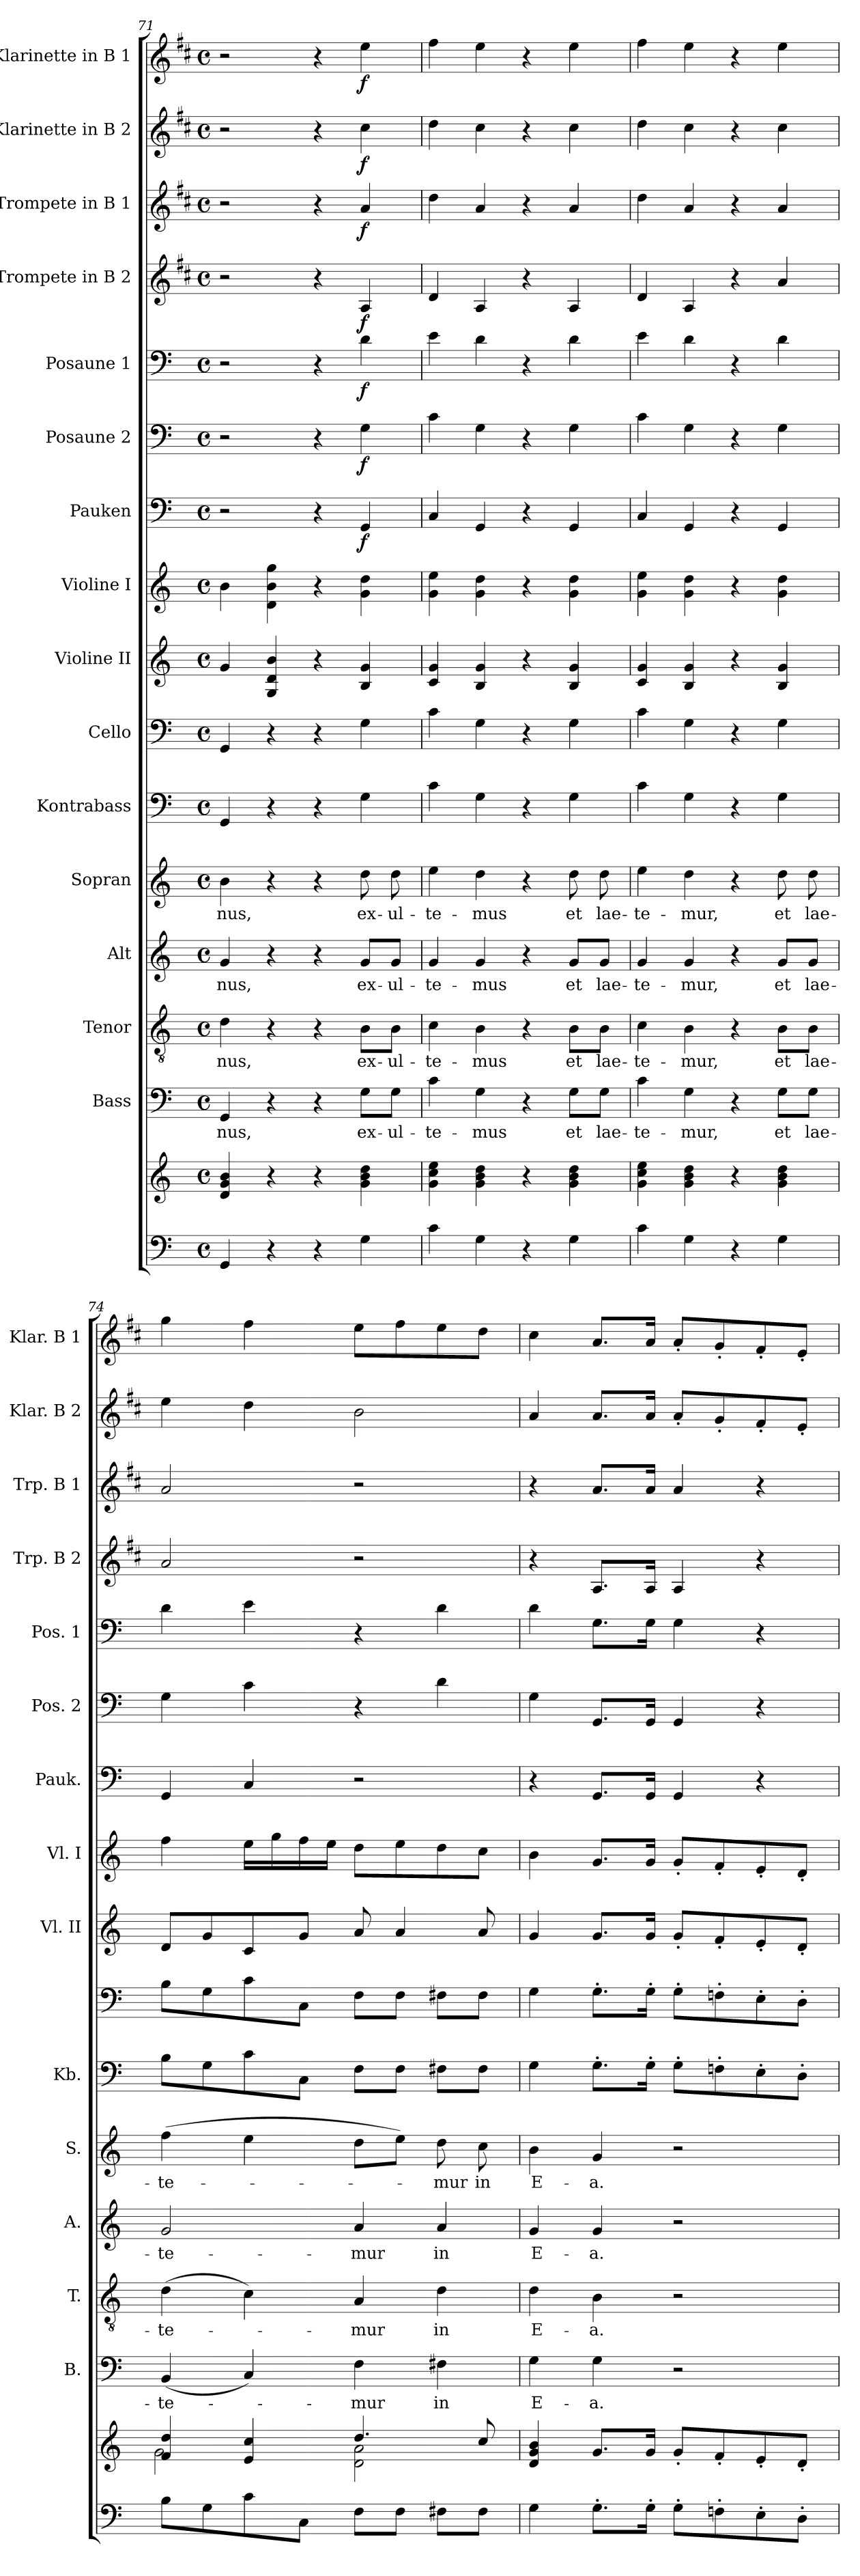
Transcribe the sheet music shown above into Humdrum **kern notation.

**kern	**kern	**kern	**text	**kern	**text	**kern	**text	**kern	**text	**kern	**kern	**kern	**kern	**kern	**dynam	**kern	**dynam	**kern	**dynam	**kern	**dynam	**kern	**dynam	**kern	**dynam	**kern	**dynam
*part16	*part16	*part15	*part15	*part14	*part14	*part13	*part13	*part12	*part12	*part11	*part10	*part9	*part8	*part7	*part7	*part6	*part6	*part5	*part5	*part4	*part4	*part3	*part3	*part2	*part2	*part1	*part1
*staff17	*staff16	*staff15	*staff15	*staff14	*staff14	*staff13	*staff13	*staff12	*staff12	*staff11	*staff10	*staff9	*staff8	*staff7	*staff7	*staff6	*staff6	*staff5	*staff5	*staff4	*staff4	*staff3	*staff3	*staff2	*staff2	*staff1	*staff1
*	*	*I"Bass	*	*I"Tenor	*	*I"Alt	*	*I"Sopran	*	*I"Kontrabass	*I"Cello	*I"Violine II	*I"Violine I	*I"Pauken	*	*I"Posaune 2	*	*I"Posaune 1	*	*I"Trompete in B 2	*	*I"Trompete in B 1	*	*I"Klarinette in B 2	*	*I"Klarinette in B 1	*
*	*	*I'B.	*	*I'T.	*	*I'A.	*	*I'S.	*	*I'Kb.	*	*I'Vl. II	*I'Vl. I	*I'Pauk.	*	*I'Pos. 2	*	*I'Pos. 1	*	*I'Trp. B 2	*	*I'Trp. B 1	*	*I'Klar. B 2	*	*I'Klar. B 1	*
!!LO:PB:g=z
*clefF4	*clefG2	*clefF4	*	*clefGv2	*	*clefG2	*	*clefG2	*	*clefF4	*clefF4	*clefG2	*clefG2	*clefF4	*	*clefF4	*	*clefF4	*	*clefG2	*	*clefG2	*	*clefG2	*	*clefG2	*
*	*	*	*	*	*	*	*	*	*	*ITrd7c12	*	*	*	*	*	*	*	*	*	*ITrd1c2	*	*ITrd1c2	*	*ITrd1c2	*	*ITrd1c2	*
*k[]	*k[]	*k[]	*	*k[]	*	*k[]	*	*k[]	*	*k[]	*k[]	*k[]	*k[]	*k[]	*	*k[]	*	*k[]	*	*k[]	*	*k[]	*	*k[]	*	*k[]	*
*C:	*C:	*C:	*	*C:	*	*C:	*	*C:	*	*C:	*C:	*C:	*C:	*C:	*	*C:	*	*C:	*	*C:	*	*C:	*	*C:	*	*C:	*
*M4/4	*M4/4	*M4/4	*	*M4/4	*	*M4/4	*	*M4/4	*	*M4/4	*M4/4	*M4/4	*M4/4	*M4/4	*	*M4/4	*	*M4/4	*	*M4/4	*	*M4/4	*	*M4/4	*	*M4/4	*
*met(c)	*met(c)	*met(c)	*	*met(c)	*	*met(c)	*	*met(c)	*	*met(c)	*met(c)	*met(c)	*met(c)	*met(c)	*	*met(c)	*	*met(c)	*	*met(c)	*	*met(c)	*	*met(c)	*	*met(c)	*
=71	=71	=71	=71	=71	=71	=71	=71	=71	=71	=71	=71	=71	=71	=71	=71	=71	=71	=71	=71	=71	=71	=71	=71	=71	=71	=71	=71
!	!	!	!LO:LY:b	!	!LO:LY:b	!	!LO:LY:b	!	!LO:LY:b	!	!	!	!	!	!	!	!	!	!	!	!	!	!	!	!	!	!
4GG/	4d/ 4g/ 4b/	4GG/	-nus,	4d\	-nus,	4g/	-nus,	4b\	-nus,	4GGG/	4GG/	4g/	4b\	2r	.	2r	.	2r	.	2r	.	2r	.	2r	.	2r	.
4r	4r	4r	.	4r	.	4r	.	4r	.	4r	4r	4G/ 4d/ 4b/	4d\ 4b\ 4gg\	.	.	.	.	.	.	.	.	.	.	.	.	.	.
4r	4r	4r	.	4r	.	4r	.	4r	.	4r	4r	4r	4r	4r	.	4r	.	4r	.	4r	.	4r	.	4r	.	4r	.
!	!	!	!LO:LY:b	!	!LO:LY:b	!	!LO:LY:b	!	!LO:LY:b	!	!	!	!	!	!LO:DY:b	!	!LO:DY:b	!	!LO:DY:b	!	!LO:DY:b	!	!LO:DY:b	!	!LO:DY:b	!	!LO:DY:b
4G\	4g\ 4b\ 4dd\	8G\L	ex-	8B\L	ex-	8g/L	ex-	8dd\	ex-	4GG\	4G\	4B/ 4g/	4g\ 4dd\	4GG/	f	4G\	f	4d\	f	4G/	f	4g/	f	4b\	f	4dd\	f
!	!	!	!LO:LY:b	!	!LO:LY:b	!	!LO:LY:b	!	!LO:LY:b	!	!	!	!	!	!	!	!	!	!	!	!	!	!	!	!	!	!
.	.	8G\J	-ul-	8B\J	-ul-	8g/J	-ul-	8dd\	-ul-	.	.	.	.	.	.	.	.	.	.	.	.	.	.	.	.	.	.
=72	=72	=72	=72	=72	=72	=72	=72	=72	=72	=72	=72	=72	=72	=72	=72	=72	=72	=72	=72	=72	=72	=72	=72	=72	=72	=72	=72
!	!	!	!LO:LY:b	!	!LO:LY:b	!	!LO:LY:b	!	!LO:LY:b	!	!	!	!	!	!	!	!	!	!	!	!	!	!	!	!	!	!
4c\	4g\ 4cc\ 4ee\	4c\	-te-	4c\	-te-	4g/	-te-	4ee\	-te-	4C\	4c\	4c/ 4g/	4g\ 4ee\	4C/	.	4c\	.	4e\	.	4c/	.	4cc\	.	4cc\	.	4ee\	.
!	!	!	!LO:LY:b	!	!LO:LY:b	!	!LO:LY:b	!	!LO:LY:b	!	!	!	!	!	!	!	!	!	!	!	!	!	!	!	!	!	!
4G\	4g\ 4b\ 4dd\	4G\	-mus	4B\	-mus	4g/	-mus	4dd\	-mus	4GG\	4G\	4B/ 4g/	4g\ 4dd\	4GG/	.	4G\	.	4d\	.	4G/	.	4g/	.	4b\	.	4dd\	.
4r	4r	4r	.	4r	.	4r	.	4r	.	4r	4r	4r	4r	4r	.	4r	.	4r	.	4r	.	4r	.	4r	.	4r	.
!	!	!	!LO:LY:b	!	!LO:LY:b	!	!LO:LY:b	!	!LO:LY:b	!	!	!	!	!	!	!	!	!	!	!	!	!	!	!	!	!	!
4G\	4g\ 4b\ 4dd\	8G\L	et	8B\L	et	8g/L	et	8dd\	et	4GG\	4G\	4B/ 4g/	4g\ 4dd\	4GG/	.	4G\	.	4d\	.	4G/	.	4g/	.	4b\	.	4dd\	.
!	!	!	!LO:LY:b	!	!LO:LY:b	!	!LO:LY:b	!	!LO:LY:b	!	!	!	!	!	!	!	!	!	!	!	!	!	!	!	!	!	!
.	.	8G\J	lae-	8B\J	lae-	8g/J	lae-	8dd\	lae-	.	.	.	.	.	.	.	.	.	.	.	.	.	.	.	.	.	.
=73	=73	=73	=73	=73	=73	=73	=73	=73	=73	=73	=73	=73	=73	=73	=73	=73	=73	=73	=73	=73	=73	=73	=73	=73	=73	=73	=73
!	!	!	!LO:LY:b	!	!LO:LY:b	!	!LO:LY:b	!	!LO:LY:b	!	!	!	!	!	!	!	!	!	!	!	!	!	!	!	!	!	!
4c\	4g\ 4cc\ 4ee\	4c\	-te-	4c\	-te-	4g/	-te-	4ee\	-te-	4C\	4c\	4c/ 4g/	4g\ 4ee\	4C/	.	4c\	.	4e\	.	4c/	.	4cc\	.	4cc\	.	4ee\	.
!	!	!	!LO:LY:b	!	!LO:LY:b	!	!LO:LY:b	!	!LO:LY:b	!	!	!	!	!	!	!	!	!	!	!	!	!	!	!	!	!	!
4G\	4g\ 4b\ 4dd\	4G\	-mur,	4B\	-mur,	4g/	-mur,	4dd\	-mur,	4GG\	4G\	4B/ 4g/	4g\ 4dd\	4GG/	.	4G\	.	4d\	.	4G/	.	4g/	.	4b\	.	4dd\	.
4r	4r	4r	.	4r	.	4r	.	4r	.	4r	4r	4r	4r	4r	.	4r	.	4r	.	4r	.	4r	.	4r	.	4r	.
!	!	!	!LO:LY:b	!	!LO:LY:b	!	!LO:LY:b	!	!LO:LY:b	!	!	!	!	!	!	!	!	!	!	!	!	!	!	!	!	!	!
4G\	4g\ 4b\ 4dd\	8G\L	et	8B\L	et	8g/L	et	8dd\	et	4GG\	4G\	4B/ 4g/	4g\ 4dd\	4GG/	.	4G\	.	4d\	.	4g/	.	4g/	.	4b\	.	4dd\	.
!	!	!	!LO:LY:b	!	!LO:LY:b	!	!LO:LY:b	!	!LO:LY:b	!	!	!	!	!	!	!	!	!	!	!	!	!	!	!	!	!	!
.	.	8G\J	lae-	8B\J	lae-	8g/J	lae-	8dd\	lae-	.	.	.	.	.	.	.	.	.	.	.	.	.	.	.	.	.	.
=74	=74	=74	=74	=74	=74	=74	=74	=74	=74	=74	=74	=74	=74	=74	=74	=74	=74	=74	=74	=74	=74	=74	=74	=74	=74	=74	=74
*	*^	*	*	*	*	*	*	*	*	*	*	*	*	*	*	*	*	*	*	*	*	*	*	*	*	*	*
!	!	!	!	!LO:LY:b	!	!LO:LY:b	!	!LO:LY:b	!	!LO:LY:b	!	!	!	!	!	!	!	!	!	!	!	!	!	!	!	!	!	!
8B\L	4f/ 4dd/	2g\	(<4BB/	-te-	(>4d\	-te-	2g/	-te-	(>4ff\	-te-	8BB\L	8B\L	8d/L	4ff\	4GG/	.	4G\	.	4d\	.	2g/	.	2g/	.	4dd\	.	4ff\	.
8G\	.	.	.	.	.	.	.	.	.	.	8GG\	8G\	8g/	.	.	.	.	.	.	.	.	.	.	.	.	.	.	.
8c\	4e/ 4cc/	.	4C/)	.	4c\)	.	.	.	4ee\	.	8C\	8c\	8c/	16ee\LL	4C/	.	4c\	.	4e\	.	.	.	.	.	4cc\	.	4ee\	.
.	.	.	.	.	.	.	.	.	.	.	.	.	.	16gg\	.	.	.	.	.	.	.	.	.	.	.	.	.	.
8C\J	.	.	.	.	.	.	.	.	.	.	8CC\J	8C\J	8g/J	16ff\	.	.	.	.	.	.	.	.	.	.	.	.	.	.
.	.	.	.	.	.	.	.	.	.	.	.	.	.	16ee\JJ	.	.	.	.	.	.	.	.	.	.	.	.	.	.
!	!	!	!	!LO:LY:b	!	!LO:LY:b	!	!LO:LY:b	!	!	!	!	!	!	!	!	!	!	!	!	!	!	!	!	!	!	!	!
8F\L	4.dd/	2d\ 2a\	4F\	-mur	4A/	-mur	4a/	-mur	8dd\L	.	8FF\L	8F\L	8a/	8dd\L	2r	.	4r	.	4r	.	2r	.	2r	.	2a\	.	8dd\L	.
8F\J	.	.	.	.	.	.	.	.	8ee\J)	.	8FF\J	8F\J	4a/	8ee\	.	.	.	.	.	.	.	.	.	.	.	.	8ee\	.
!	!	!	!	!LO:LY:b	!	!LO:LY:b	!	!LO:LY:b	!	!LO:LY:b	!	!	!	!	!	!	!	!	!	!	!	!	!	!	!	!	!	!
8F#X\L	.	.	4F#X\	in	4d\	in	4a/	in	8dd\	-mur	8FF#X\L	8F#X\L	.	8dd\	.	.	4d\	.	4d\	.	.	.	.	.	.	.	8dd\	.
!	!	!	!	!	!	!	!	!	!	!LO:LY:b	!	!	!	!	!	!	!	!	!	!	!	!	!	!	!	!	!	!
8F#\J	8cc/	.	.	.	.	.	.	.	8cc\	in	8FF#\J	8F#\J	8a/	8cc\J	.	.	.	.	.	.	.	.	.	.	.	.	8cc\J	.
*	*v	*v	*	*	*	*	*	*	*	*	*	*	*	*	*	*	*	*	*	*	*	*	*	*	*	*	*	*
=75	=75	=75	=75	=75	=75	=75	=75	=75	=75	=75	=75	=75	=75	=75	=75	=75	=75	=75	=75	=75	=75	=75	=75	=75	=75	=75	=75
!	!	!	!LO:LY:b	!	!LO:LY:b	!	!LO:LY:b	!	!LO:LY:b	!	!	!	!	!	!	!	!	!	!	!	!	!	!	!	!	!	!
4G\	4d/ 4g/ 4b/	4G\	E-	4d\	E-	4g/	E-	4b\	E-	4GG\	4G\	4g/	4b\	4r	.	4G\	.	4d\	.	4r	.	4r	.	4g/	.	4b\	.
!	!	!	!LO:LY:b	!	!LO:LY:b	!	!LO:LY:b	!	!LO:LY:b	!	!	!	!	!	!	!	!	!	!	!	!	!	!	!	!	!	!
8.G'>\L	8.g/L	4G\	-a.	4B\	-a.	4g/	-a.	4g/	-a.	8.GG'>\L	8.G'>\L	8.g/L	8.g/L	8.GG/L	.	8.GG/L	.	8.G\L	.	8.G/L	.	8.g/L	.	8.g/L	.	8.g/L	.
16G'>\Jk	16g/Jk	.	.	.	.	.	.	.	.	16GG'>\Jk	16G'>\Jk	16g/Jk	16g/Jk	16GG/Jk	.	16GG/Jk	.	16G\Jk	.	16G/Jk	.	16g/Jk	.	16g/Jk	.	16g/Jk	.
8G'>\L	8g'</L	2r	.	2r	.	2r	.	2r	.	8GG'>\L	8G'>\L	8g'</L	8g'</L	4GG/	.	4GG/	.	4G\	.	4G/	.	4g/	.	8g'</L	.	8g'</L	.
8Fn'>\	8f'</	.	.	.	.	.	.	.	.	8FFn'>\	8Fn'>\	8f'</	8f'</	.	.	.	.	.	.	.	.	.	.	8f'</	.	8f'</	.
8E'>\	8e'</	.	.	.	.	.	.	.	.	8EE'>\	8E'>\	8e'</	8e'</	4r	.	4r	.	4r	.	4r	.	4r	.	8e'</	.	8e'</	.
8D'>\J	8d'</J	.	.	.	.	.	.	.	.	8DD'>\J	8D'>\J	8d'</J	8d'</J	.	.	.	.	.	.	.	.	.	.	8d'</J	.	8d'</J	.
=	=	=	=	=	=	=	=	=	=	=	=	=	=	=	=	=	=	=	=	=	=	=	=	=	=	=	=
*-	*-	*-	*-	*-	*-	*-	*-	*-	*-	*-	*-	*-	*-	*-	*-	*-	*-	*-	*-	*-	*-	*-	*-	*-	*-	*-	*-
